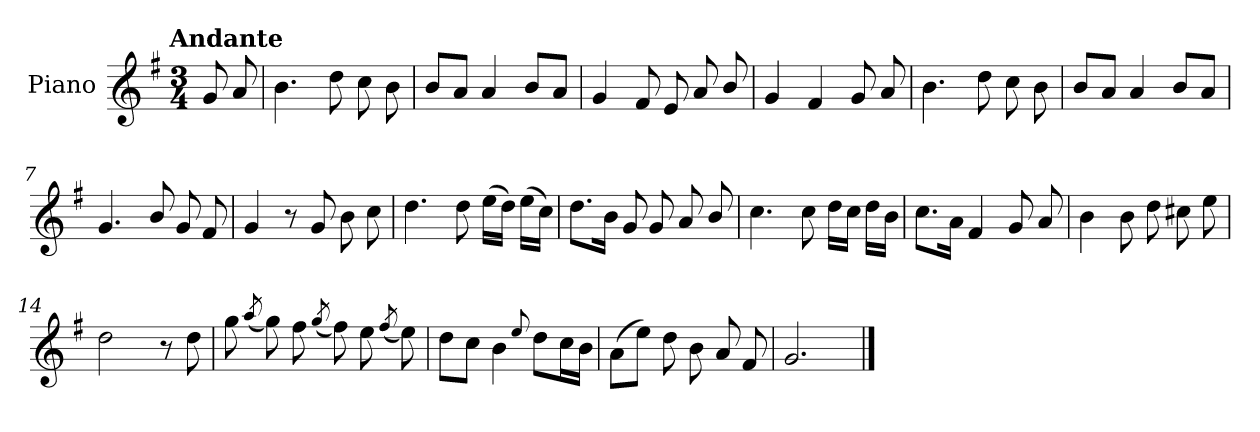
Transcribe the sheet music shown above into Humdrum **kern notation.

**kern
*part1
*staff1
*I"Piano
*I'Pno.
*clefG2
*k[f#]
!!LO:TX:omd:t=Andante
*M3/4
*MM92
=
8g/
8a/
=1
4.b\
8dd\
8cc\
8b\
=2
8b/L
8a/J
4a/
8b/L
8a/J
=3
4g/
8f#/
8e/
8a/
8b/
=4
4g/
4f#/
8g/
8a/
!!LO:LB:g=z
=5
4.b\
8dd\
8cc\
8b\
=6
8b/L
8a/J
4a/
8b/L
8a/J
=7
4.g/
8b/
8g/
8f#/
=8
4g/
8r
8g/
8b\
8cc\
=9
4.dd\
8dd\
(>16ee\LL
16dd\JJ)
(>16ee\LL
16cc\JJ)
!!LO:LB:g=z
=10
8.dd\L
16b\Jk
8g/
8g/
8a/
8b/
=11
4.cc\
8cc\
16dd\LL
16cc\JJ
16dd\LL
16b\JJ
=12
8.cc\L
16a\Jk
4f#/
8g/
8a/
=13
4b\
8b\
8dd\
8cc#X\
8ee\
=14
2dd\
8r
8dd\
!!LO:LB:g=z
=15
8gg\
(<8qaa/
8gg\)
8ff#\
(<8qgg/
8ff#\)
8ee\
(<8qff#/
8ee\)
=16
8dd\L
8cc\J
4b\
8qqee/
8dd\L
16cc\L
16b\JJ
=17
(>8a\L
8ee\J)
8dd\
8b\
8a/
8f#/
=18
2.g/
==
*-
